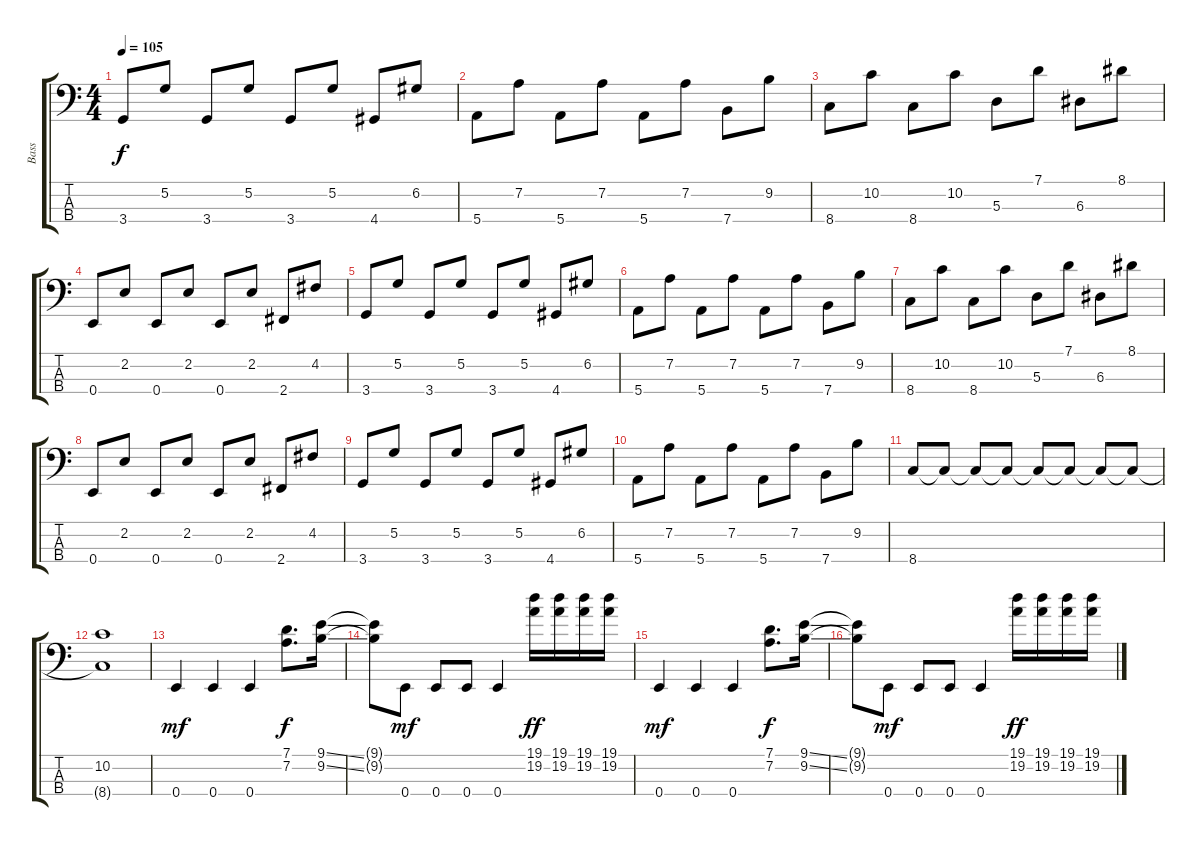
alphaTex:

\track ("Bass" "Bass") {instrument distortionguitar}
\staff {score tabs}
\tuning (G2 D2 A1 E1) {hide}
\ts (4 4)
\tempo 105
\clef f4
\ks c
3.4.8{dy f} 5.2.8 3.4.8 5.2.8 3.4.8 5.2.8 4.4.8 6.2.8 |
5.4.8 7.2.8 5.4.8 7.2.8 5.4.8 7.2.8 7.4.8 9.2.8 |
8.4.8 10.2.8 8.4.8 10.2.8 5.3.8 7.1.8 6.3.8 8.1.8 |
0.4.8 2.2.8 0.4.8 2.2.8 0.4.8 2.2.8 2.4.8 4.2.8 |
3.4.8 5.2.8 3.4.8 5.2.8 3.4.8 5.2.8 4.4.8 6.2.8 |
5.4.8 7.2.8 5.4.8 7.2.8 5.4.8 7.2.8 7.4.8 9.2.8 |
8.4.8 10.2.8 8.4.8 10.2.8 5.3.8 7.1.8 6.3.8 8.1.8 |
0.4.8 2.2.8 0.4.8 2.2.8 0.4.8 2.2.8 2.4.8 4.2.8 |
3.4.8 5.2.8 3.4.8 5.2.8 3.4.8 5.2.8 4.4.8 6.2.8 |
5.4.8 7.2.8 5.4.8 7.2.8 5.4.8 7.2.8 7.4.8 9.2.8 |
8.4.8 8.4{t}.8 8.4{t}.8 8.4{t}.8 8.4{t}.8 8.4{t}.8 8.4{t}.8 8.4{t}.8 |
(10.2 8.4{t}).1 |
0.4.4{dy mf} 0.4.4 0.4.4 (7.1 7.2).8{d dy f} (9.1{ss} 9.2{ss}).16 |
(9.1{t} 9.2{t}).8 0.4.8{dy mf} 0.4.8 0.4.8 0.4.4 (19.1 19.2).16{dy ff} (19.1 19.2).16 (19.1 19.2).16 (19.1 19.2).16 |
0.4.4{dy mf} 0.4.4 0.4.4 (7.1 7.2).8{d dy f} (9.1{ss} 9.2{ss}).16 |
(9.1{t} 9.2{t}).8 0.4.8{dy mf} 0.4.8 0.4.8 0.4.4 (19.1 19.2).16{dy ff} (19.1 19.2).16 (19.1 19.2).16 (19.1 19.2).16
